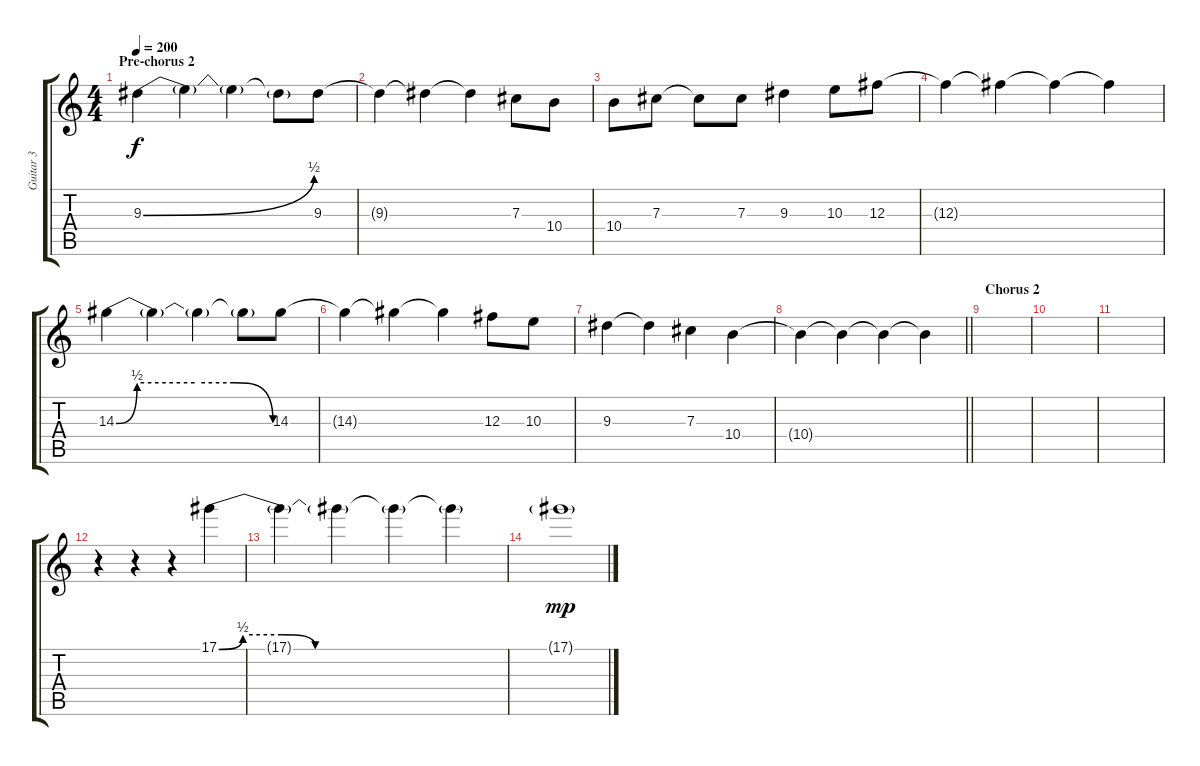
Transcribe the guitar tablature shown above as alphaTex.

\track ("Guitar 3" "Guitar 3") {instrument distortionguitar}
\staff {score tabs}
\tuning (Eb4 Bb3 Gb3 Db3 Ab2 Eb2) {hide}
\ts (4 4)
\section ("" "Pre-chorus 2")
\tempo 200
\clef g2
\ks c
9.3{be (bend 0 0 60 2)}.4{dy f balance 4} 9.3{t}.4 9.3{t}.4 9.3{t}.8 9.3.8 |
9.3{t}.4 9.3{t}.4 9.3{t}.4 7.3.8 10.4.8 |
10.4.8 7.3.8 7.3{t}.8 7.3.8 9.3.4 10.3.8 12.3.8 |
12.3{t}.4 12.3{t}.4 12.3{t}.4 12.3{t}.4 |
14.3{be (custom 0 0 8 2 30 2 45 2 60 0)}.4 14.3{t}.4 14.3{t}.4 14.3{t}.8 14.3.8 |
14.3{t}.4 14.3{t}.4 14.3{t}.4 12.3.8 10.3.8 |
9.3.4 9.3{t}.4 7.3.4 10.4.4 |
\barLineRight lightlight
10.4{t}.4 10.4{t}.4 10.4{t}.4 10.4{t}.4 |
\section ("" "Chorus 2")
|
|
|
r.4{volume 13} r.4 r.4 17.1{be (custom 0 0 5 2 13 2 20 0 60 0)}.4 |
17.1{t}.4 17.1{t}.4 17.1{t}.4 17.1{t}.4 |
17.1{g}.1{dy mp}
